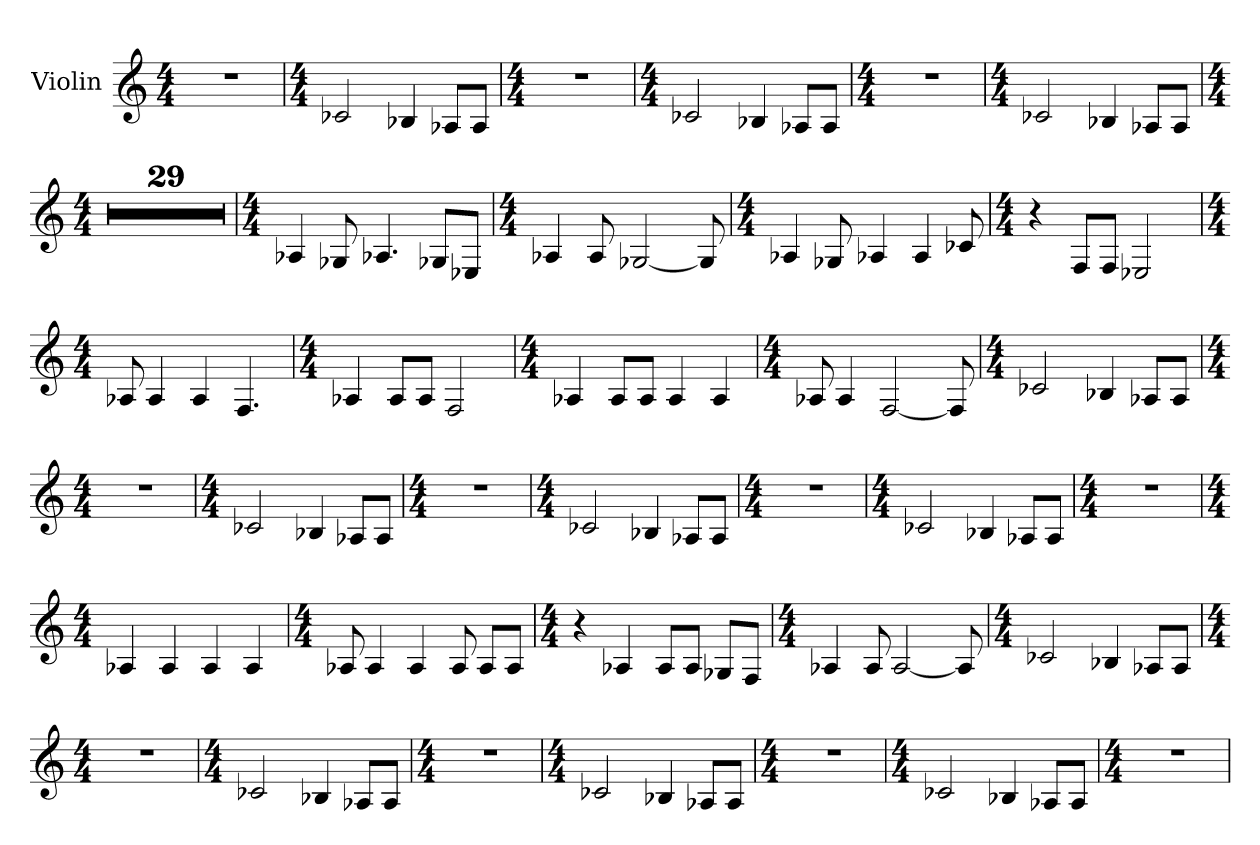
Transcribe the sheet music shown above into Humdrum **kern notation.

**kern
*part1
*staff1
*I"Violin
*I'Vln
*M4/4
=
1r
=
*M4/4
2c-X
4B-X
8A-XL
8A-J
=
*M4/4
1r
=
*M4/4
2c-X
4B-X
8A-XL
8A-J
=
*M4/4
1r
=
*M4/4
2c-X
4B-X
8A-XL
8A-J
=
*M4/4
1r
=
*M4/4
1r
=
*M4/4
1r
=
*M4/4
1r
=
*M4/4
1r
=
*M4/4
1r
=
*M4/4
1r
=
*M4/4
1r
=
*M4/4
1r
=
*M4/4
1r
=
*M4/4
1r
=
*M4/4
1r
=
*M4/4
1r
=
*M4/4
1r
=
*M4/4
1r
=
*M4/4
1r
=
*M4/4
1r
=
*M4/4
1r
=
*M4/4
1r
=
*M4/4
1r
=
*M4/4
1r
=
*M4/4
1r
=
*M4/4
1r
=
*M4/4
1r
=
*M4/4
1r
=
*M4/4
1r
=
*M4/4
1r
=
*M4/4
1r
=
*M4/4
1r
=
*M4/4
4A-X
8G-X
4.A-X
8G-XL
8E-XJ
=
*M4/4
4A-X
8A-
[2G-X
8G-]
=
*M4/4
4A-X
8G-X
4A-X
4A-
8c-X
=
*M4/4
4r
8FL
8FJ
2E-X
=
*M4/4
8A-X
4A-
4A-
4.F
=
*M4/4
4A-X
8A-L
8A-J
2F
=
*M4/4
4A-X
8A-L
8A-J
4A-
4A-
=
*M4/4
8A-X
4A-
[2F
8F]
=
*M4/4
2c-X
4B-X
8A-XL
8A-J
=
*M4/4
1r
=
*M4/4
2c-X
4B-X
8A-XL
8A-J
=
*M4/4
1r
=
*M4/4
2c-X
4B-X
8A-XL
8A-J
=
*M4/4
1r
=
*M4/4
2c-X
4B-X
8A-XL
8A-J
=
*M4/4
1r
=
*M4/4
4A-X
4A-
4A-
4A-
=
*M4/4
8A-X
4A-
4A-
8A-
8A-L
8A-J
=
*M4/4
4r
4A-X
8A-L
8A-J
8G-XL
8FJ
=
*M4/4
4A-X
8A-
[2A-
8A-]
=
*M4/4
2c-X
4B-X
8A-XL
8A-J
=
*M4/4
1r
=
*M4/4
2c-X
4B-X
8A-XL
8A-J
=
*M4/4
1r
=
*M4/4
2c-X
4B-X
8A-XL
8A-J
=
*M4/4
1r
=
*M4/4
2c-X
4B-X
8A-XL
8A-J
=
*M4/4
1r
=
*-
